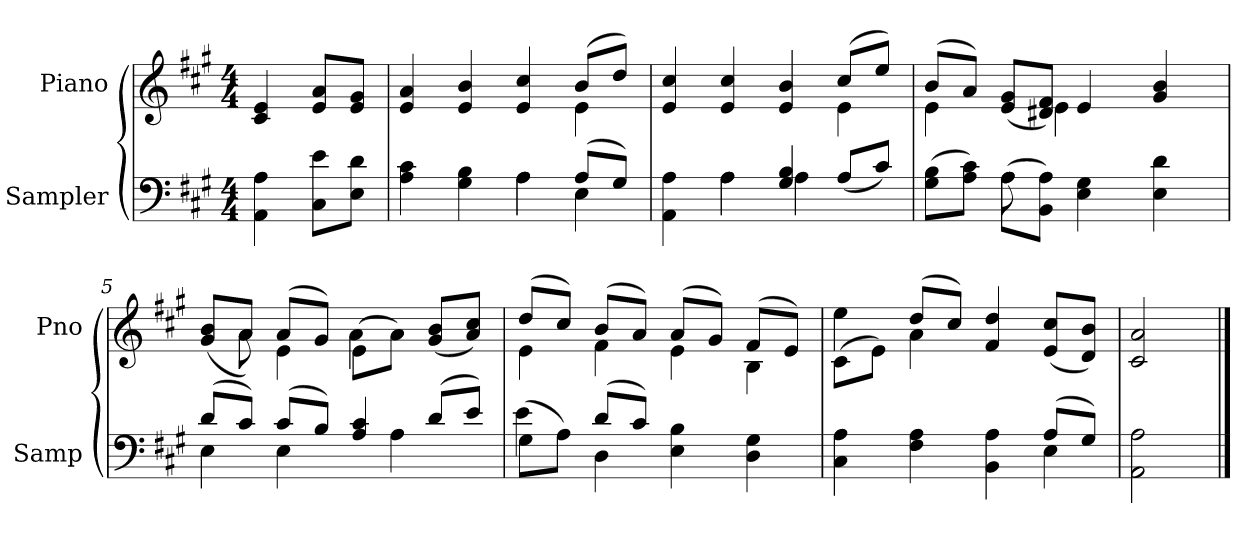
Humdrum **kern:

**kern	**kern
*part2	*part1
*staff2	*staff1
*I"Sampler	*I"Piano
*I'Samp	*I'Pno
*clefF4	*clefG2
*k[f#c#g#]	*k[f#c#g#]
*A:	*A:
*M4/4	*M4/4
=1	=1
4AA 4A	4c# 4e
8C#\ 8e\L	8e/ 8a/L
8E\ 8d\J	8e/ 8g#/J
=2	=2
*^	*^
4A 4c#	2ryy	4e 4a	2.ryy
4G# 4B	.	4e 4b	.
4A\	4A	4e 4cc#	.
(8A/L	4E	(8b/L	4e
8G#/J)	.	8dd/J)	.
=3	=3	=3	=3
4AA 4A	4ryy	4e 4cc#	2.ryy
4A\	4A	4e 4cc#	.
4G# 4B	4A	4e 4b	.
(8A/L	4ryy	(8cc#/L	4e
8c#/J)	.	8ee/J)	.
=4	=4	=4	=4
(8G#\ 8B\L	4ryy	(8b/L	4e
8A\ 8c#\J)	.	8a/J)	.
(8A\L	8A	(8e/ 8g#/L	8ryy
8BB\ 8A\J)	2ryy	8d#X/ 8f#/J)	4e
4E 4G#	.	4e/	.
.	.	.	4.ryy
4E 4d	.	4g# 4b	.
.	8ryy	.	.
=5	=5	=5	=5
(8d/L	4E	(8g#/ 8b/L	8ryy
8c#/J)	.	8a/J)	8a
(8c#/L	4E	(8a/L	4e
8B/J)	.	8g#/J)	.
4A 4c#	8ryy	(8e\L	4a
.	4A	8a\J)	.
(8d/L	.	(8g#/ 8b/L	4ryy
8e/J)	8ryy	8a/ 8cc#/J)	.
=6	=6	=6	=6
(8G#\L	4e	(8dd/L	4e
8A\J)	.	8cc#/J)	.
(8d/L	4D	(8b/L	4f#
8c#/J)	.	8a/J)	.
4E 4B	2ryy	(8a/L	4e
.	.	8g#/J)	.
4D 4G#	.	(8f#/L	4B
.	.	8e/J)	.
=7	=7	=7	=7
4C# 4A	2.ryy	(8c#\L	4ee
.	.	8e\J)	.
4F# 4A	.	(8dd/L	4a
.	.	8cc#/J)	.
4BB 4A	.	4f# 4dd	2ryy
(8A/L	4E	(8e/ 8cc#/L	.
8G#/J)	.	8d/ 8b/J)	.
*v	*v	*	*
*	*v	*v
=8	=8
2AA 2A	2c# 2a
==	==
*-	*-
